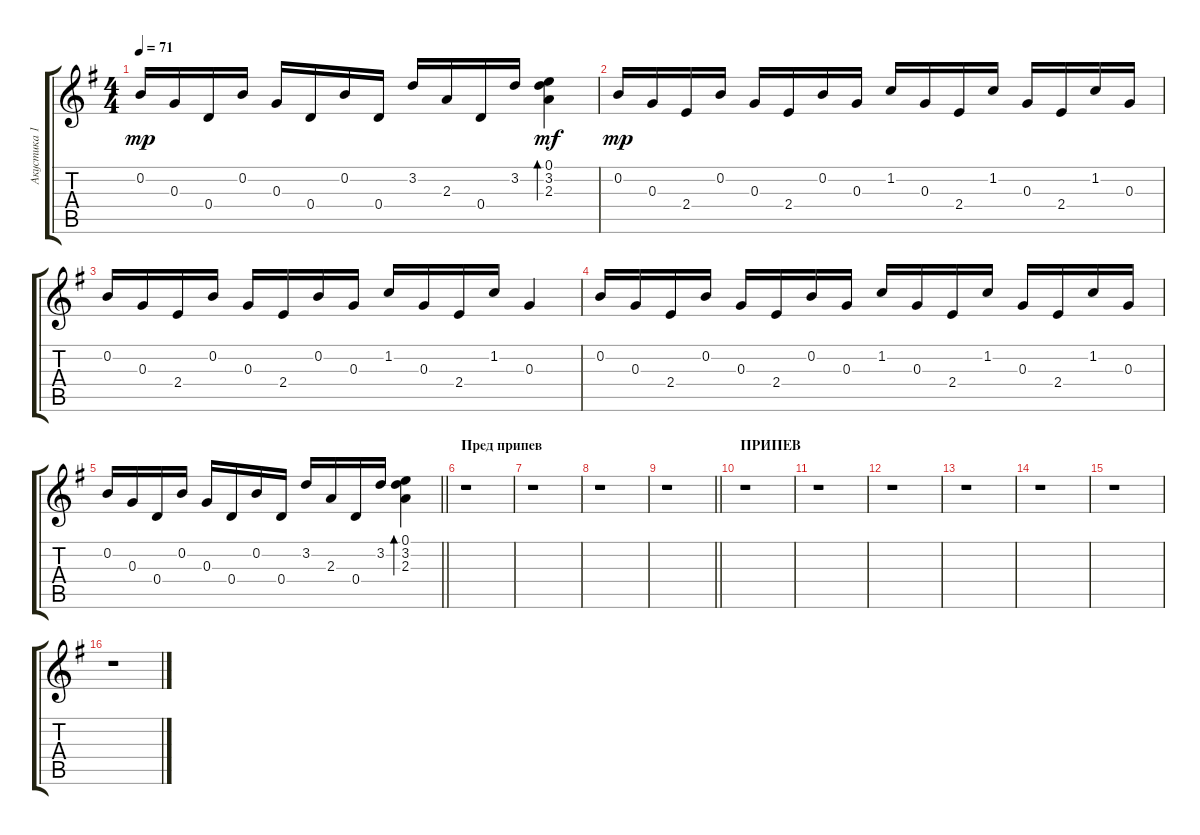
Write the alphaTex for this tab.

\track ("Акустика 1" "Акустика 1") {instrument acousticguitarsteel}
\staff {score tabs}
\tuning (E4 B3 G3 D3 A2 E2) {hide}
\ts (4 4)
\tempo 71
\clef g2
\ks eminor
0.2.16{dy mp} 0.3.16 0.4.16 0.2.16 0.3.16 0.4.16 0.2.16 0.4.16 3.2.16 2.3.16 0.4.16 3.2.16 (0.1 3.2 2.3).4{bd 60 dy mf} |
0.2.16{dy mp} 0.3.16 2.4.16 0.2.16 0.3.16 2.4.16 0.2.16 0.3.16 1.2.16 0.3.16 2.4.16 1.2.16 0.3.16 2.4.16 1.2.16 0.3.16 |
0.2.16 0.3.16 2.4.16 0.2.16 0.3.16 2.4.16 0.2.16 0.3.16 1.2.16 0.3.16 2.4.16 1.2.16 0.3.4 |
0.2.16 0.3.16 2.4.16 0.2.16 0.3.16 2.4.16 0.2.16 0.3.16 1.2.16 0.3.16 2.4.16 1.2.16 0.3.16 2.4.16 1.2.16 0.3.16 |
\barLineRight lightlight
0.2.16 0.3.16 0.4.16 0.2.16 0.3.16 0.4.16 0.2.16 0.4.16 3.2.16 2.3.16 0.4.16 3.2.16 (0.1 3.2 2.3).4{bd 60} |
\section ("" "Пред припев")
r.1 |
r.1 |
r.1 |
\barLineRight lightlight
r.1 |
\section ("" "ПРИПЕВ")
r.1 |
r.1 |
r.1 |
r.1 |
r.1 |
r.1 |
r.1
